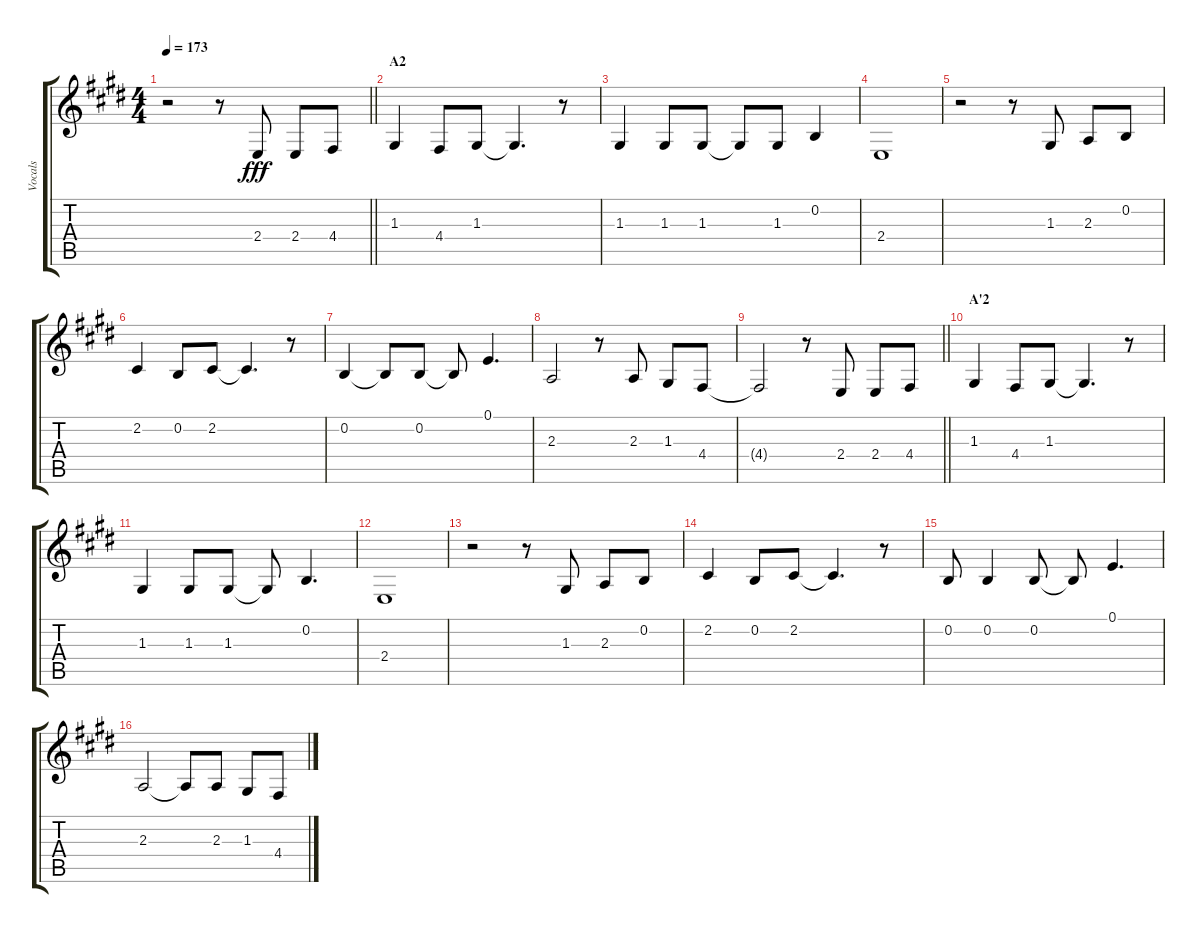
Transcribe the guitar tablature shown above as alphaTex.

\track ("Vocals" "Vocals") {instrument voiceoohs}
\staff {score tabs}
\tuning (E4 B3 G3 D3 A2 E2) {hide}
\ts (4 4)
\tempo 173
\clef g2
\barLineRight lightlight
\ks e
r.2{dy fff} r.8 2.4.8 2.4.8 4.4.8 |
\section ("" "A2")
1.3.4 4.4.8 1.3.8 1.3{t}.4{d} r.8 |
1.3.4 1.3.8 1.3.8 1.3{t}.8 1.3.8 0.2.4 |
2.4.1 |
r.2 r.8 1.3.8 2.3.8 0.2.8 |
2.2.4 0.2.8 2.2.8 2.2{t}.4{d} r.8 |
0.2.4 0.2{t}.8 0.2.8 0.2{t}.8 0.1.4{d} |
2.3.2 r.8 2.3.8 1.3.8 4.4.8 |
\barLineRight lightlight
4.4{t}.2 r.8 2.4.8 2.4.8 4.4.8 |
\section ("" "A'2")
1.3.4 4.4.8 1.3.8 1.3{t}.4{d} r.8 |
1.3.4 1.3.8 1.3.8 1.3{t}.8 0.2.4{d} |
2.4.1 |
r.2 r.8 1.3.8 2.3.8 0.2.8 |
2.2.4 0.2.8 2.2.8 2.2{t}.4{d} r.8 |
0.2.8 0.2.4 0.2.8 0.2{t}.8 0.1.4{d} |
2.3.2 2.3{t}.8 2.3.8 1.3.8 4.4.8
